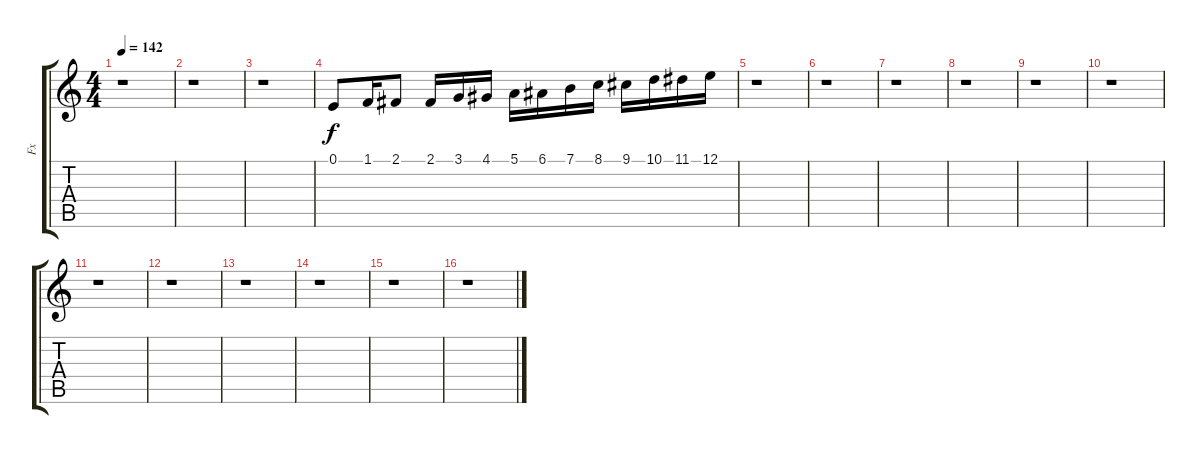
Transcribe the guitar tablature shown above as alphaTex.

\track ("Fx" "Fx") {instrument fx4atmosphere}
\staff {score tabs}
\tuning (E4 B3 G3 D3 A2 E2) {hide}
\ts (4 4)
\tempo 142
\clef g2
\ks c
r.1{dy f} |
r.1 |
r.1 |
0.1.8{volume 14 instrument melodictom} 1.1.16 2.1.8 2.1.16 3.1.16 4.1.16 5.1.16 6.1.16 7.1.16 8.1.16 9.1.16 10.1.16 11.1.16 12.1.16 |
r.1 |
r.1 |
r.1 |
r.1 |
r.1 |
r.1 |
r.1 |
r.1 |
r.1 |
r.1 |
r.1 |
r.1
